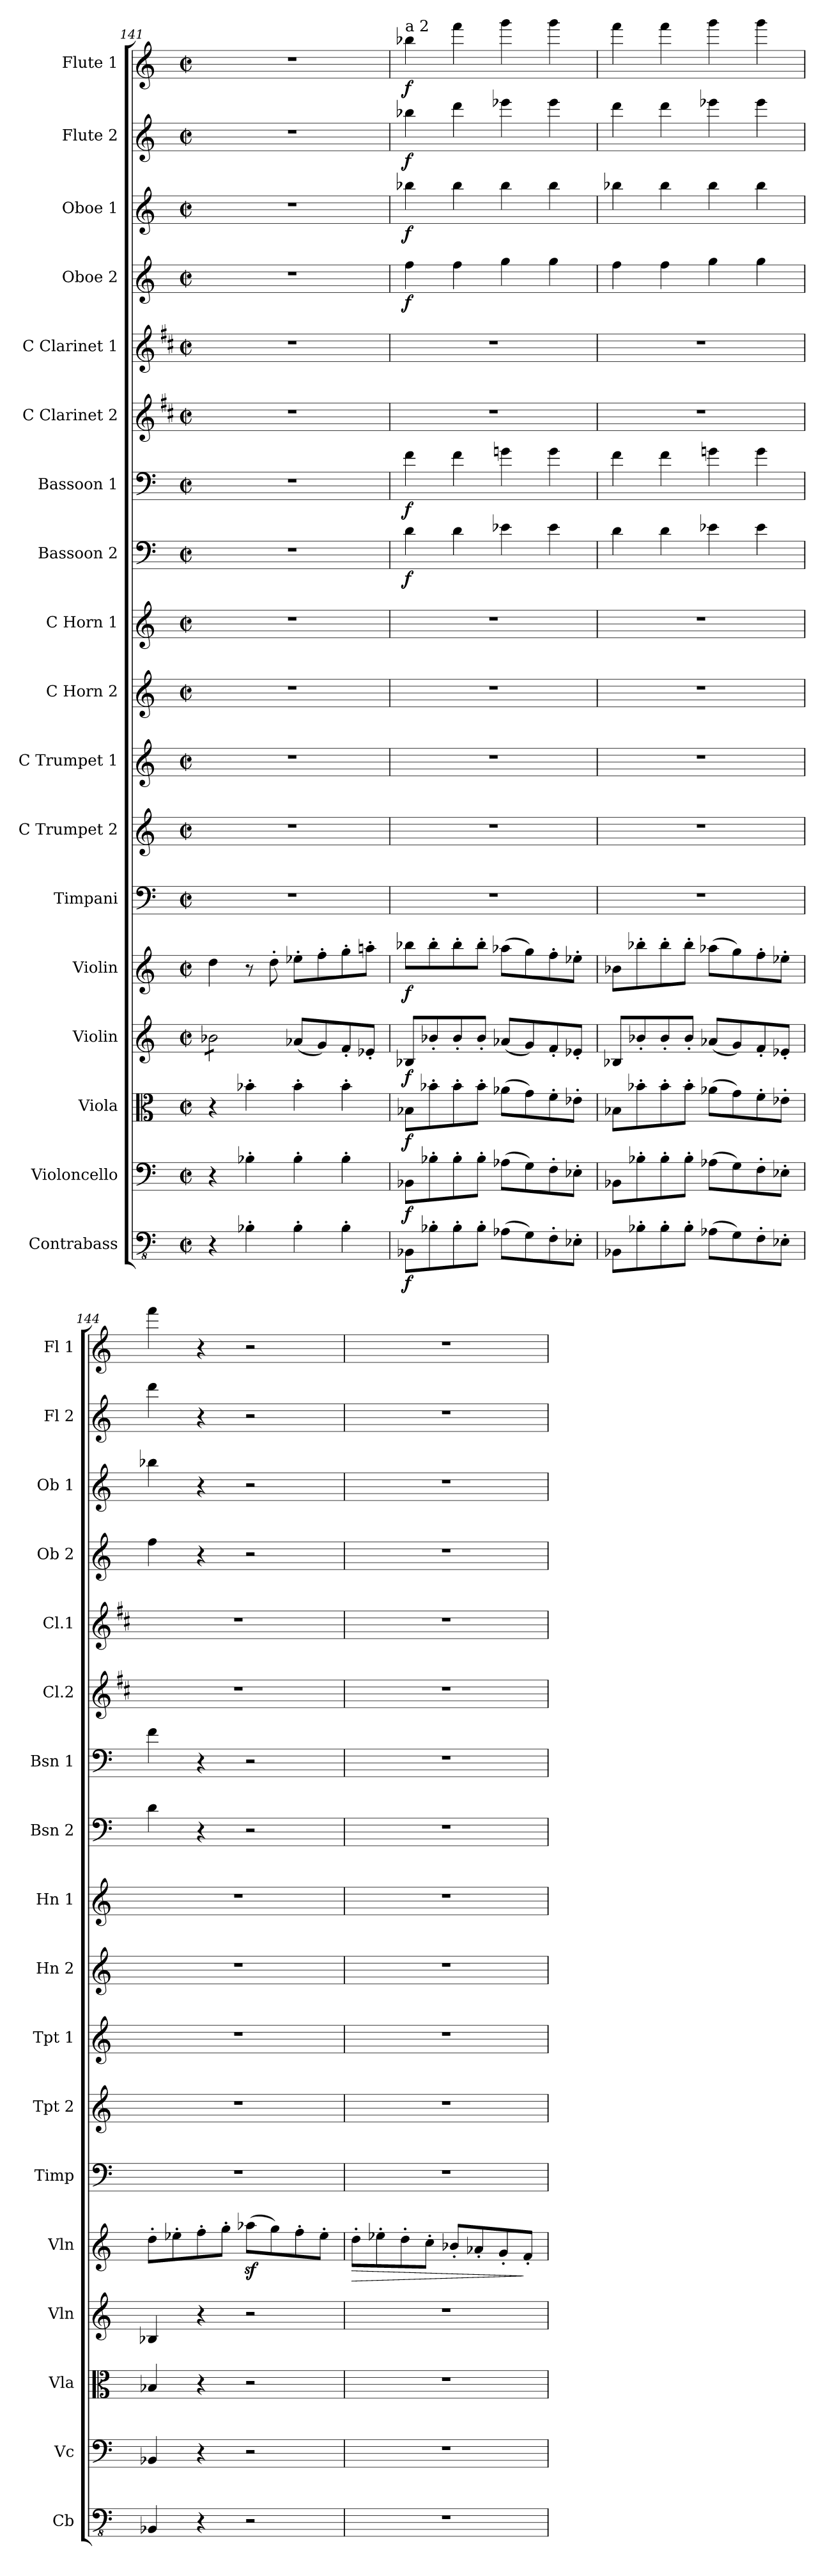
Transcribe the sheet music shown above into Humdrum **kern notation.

**kern	**dynam	**kern	**dynam	**kern	**dynam	**kern	**dynam	**kern	**dynam	**kern	**kern	**kern	**kern	**kern	**kern	**dynam	**kern	**dynam	**kern	**kern	**kern	**dynam	**kern	**dynam	**kern	**dynam	**kern	**dynam
*part18	*part18	*part17	*part17	*part16	*part16	*part15	*part15	*part14	*part14	*part13	*part12	*part11	*part10	*part9	*part8	*part8	*part7	*part7	*part6	*part5	*part4	*part4	*part3	*part3	*part2	*part2	*part1	*part1
*staff18	*staff18	*staff17	*staff17	*staff16	*staff16	*staff15	*staff15	*staff14	*staff14	*staff13	*staff12	*staff11	*staff10	*staff9	*staff8	*staff8	*staff7	*staff7	*staff6	*staff5	*staff4	*staff4	*staff3	*staff3	*staff2	*staff2	*staff1	*staff1
*I"Contrabass	*	*I"Violoncello	*	*I"Viola	*	*I"Violin	*	*I"Violin	*	*I"Timpani	*I"C Trumpet 2	*I"C Trumpet 1	*I"C Horn 2	*I"C Horn 1	*I"Bassoon 2	*	*I"Bassoon 1	*	*I"C Clarinet 2	*I"C Clarinet 1	*I"Oboe 2	*	*I"Oboe 1	*	*I"Flute 2	*	*I"Flute 1	*
*I'Cb	*	*I'Vc	*	*I'Vla	*	*I'Vln	*	*I'Vln	*	*I'Timp	*I'Tpt 2	*I'Tpt 1	*I'Hn 2	*I'Hn 1	*I'Bsn 2	*	*I'Bsn 1	*	*I'Cl.2	*I'Cl.1	*I'Ob 2	*	*I'Ob 1	*	*I'Fl 2	*	*I'Fl 1	*
*clefFv4	*	*clefF4	*	*clefC3	*	*clefG2	*	*clefG2	*	*clefF4	*clefG2	*clefG2	*clefG2	*clefG2	*clefF4	*	*clefF4	*	*clefG2	*clefG2	*clefG2	*	*clefG2	*	*clefG2	*	*clefG2	*
*	*	*	*	*	*	*	*	*	*	*	*	*	*ITrd7c12	*ITrd7c12	*	*	*	*	*ITrd1c2	*ITrd1c2	*	*	*	*	*	*	*	*
*k[]	*	*k[]	*	*k[]	*	*k[]	*	*k[]	*	*k[]	*k[]	*k[]	*k[]	*k[]	*k[]	*	*k[]	*	*k[]	*k[]	*k[]	*	*k[]	*	*k[]	*	*k[]	*
*M2/2	*	*M2/2	*	*M2/2	*	*M2/2	*	*M2/2	*	*M2/2	*M2/2	*M2/2	*M2/2	*M2/2	*M2/2	*	*M2/2	*	*M2/2	*M2/2	*M2/2	*	*M2/2	*	*M2/2	*	*M2/2	*
*met(c|)	*	*met(c|)	*	*met(c|)	*	*met(c|)	*	*met(c|)	*	*met(c|)	*met(c|)	*met(c|)	*met(c|)	*met(c|)	*met(c|)	*	*met(c|)	*	*met(c|)	*met(c|)	*met(c|)	*	*met(c|)	*	*met(c|)	*	*met(c|)	*
=141	=141	=141	=141	=141	=141	=141	=141	=141	=141	=141	=141	=141	=141	=141	=141	=141	=141	=141	=141	=141	=141	=141	=141	=141	=141	=141	=141	=141
*	*	*	*	*	*	*tremolo	*	*	*	*	*	*	*	*	*	*	*	*	*	*	*	*	*	*	*	*	*	*
4r	.	4r	.	4r	.	8b-X\L	.	4dd\	.	1r	1r	1r	1r	1r	1r	.	1r	.	1r	1r	1r	.	1r	.	1r	.	1r	.
.	.	.	.	.	.	8b-X\	.	.	.	.	.	.	.	.	.	.	.	.	.	.	.	.	.	.	.	.	.	.
4BB-X'\	.	4B-X'\	.	4b-X'\	.	8b-X\	.	8r	.	.	.	.	.	.	.	.	.	.	.	.	.	.	.	.	.	.	.	.
.	.	.	.	.	.	8b-X\J	.	8dd'\	.	.	.	.	.	.	.	.	.	.	.	.	.	.	.	.	.	.	.	.
*	*	*	*	*	*	*Xtremolo	*	*	*	*	*	*	*	*	*	*	*	*	*	*	*	*	*	*	*	*	*	*
4BB-'\	.	4B-'\	.	4b-'\	.	(<8a-X/L	.	8ee-X'\L	.	.	.	.	.	.	.	.	.	.	.	.	.	.	.	.	.	.	.	.
.	.	.	.	.	.	8g/)	.	8ff'\	.	.	.	.	.	.	.	.	.	.	.	.	.	.	.	.	.	.	.	.
4BB-'\	.	4B-'\	.	4b-'\	.	8f'/	.	8gg'\	.	.	.	.	.	.	.	.	.	.	.	.	.	.	.	.	.	.	.	.
.	.	.	.	.	.	8e-X'/J	.	8aan'\J	.	.	.	.	.	.	.	.	.	.	.	.	.	.	.	.	.	.	.	.
=142	=142	=142	=142	=142	=142	=142	=142	=142	=142	=142	=142	=142	=142	=142	=142	=142	=142	=142	=142	=142	=142	=142	=142	=142	=142	=142	=142	=142
!	!	!	!	!	!	!	!	!	!	!	!	!	!	!	!	!	!	!	!	!	!	!	!	!	!	!	!LO:TX:a:t=a 2	!
!	!LO:DY:b	!	!LO:DY:b	!	!LO:DY:b	!	!LO:DY:b	!	!LO:DY:b	!	!	!	!	!	!	!LO:DY:b	!	!LO:DY:b	!	!	!	!LO:DY:b	!	!LO:DY:b	!	!LO:DY:b	!	!LO:DY:b
8BBB-X\L	f	8BB-X\L	f	8B-X\L	f	8B-X/L	f	8bb-X\L	f	1r	1r	1r	1r	1r	4d\	f	4f\	f	1r	1r	4ff\	f	4bb-X\	f	4bb-X\	f	4bb-X\	f
8BB-X'\	.	8B-X'\	.	8b-X'\	.	8b-X'/	.	8bb-'\	.	.	.	.	.	.	.	.	.	.	.	.	.	.	.	.	.	.	.	.
8BB-'\	.	8B-'\	.	8b-'\	.	8b-'/	.	8bb-'\	.	.	.	.	.	.	4d\	.	4f\	.	.	.	4ff\	.	4bb-\	.	4ddd\	.	4fff\	.
8BB-'\J	.	8B-'\J	.	8b-'\J	.	8b-'/J	.	8bb-'\J	.	.	.	.	.	.	.	.	.	.	.	.	.	.	.	.	.	.	.	.
(>8AA-X\L	.	(>8A-X\L	.	(>8a-X\L	.	(<8a-X/L	.	(>8aa-X\L	.	.	.	.	.	.	4e-X\	.	4gn\	.	.	.	4gg\	.	4bb-\	.	4eee-X\	.	4ggg\	.
8GG\)	.	8G\)	.	8g\)	.	8g/)	.	8gg\)	.	.	.	.	.	.	.	.	.	.	.	.	.	.	.	.	.	.	.	.
8FF'\	.	8F'\	.	8f'\	.	8f'/	.	8ff'\	.	.	.	.	.	.	4e-\	.	4g\	.	.	.	4gg\	.	4bb-\	.	4eee-\	.	4ggg\	.
8EE-X'\J	.	8E-X'\J	.	8e-X'\J	.	8e-X'/J	.	8ee-X'\J	.	.	.	.	.	.	.	.	.	.	.	.	.	.	.	.	.	.	.	.
=143	=143	=143	=143	=143	=143	=143	=143	=143	=143	=143	=143	=143	=143	=143	=143	=143	=143	=143	=143	=143	=143	=143	=143	=143	=143	=143	=143	=143
8BBB-X\L	.	8BB-X\L	.	8B-X\L	.	8B-X/L	.	8b-X\L	.	1r	1r	1r	1r	1r	4d\	.	4f\	.	1r	1r	4ff\	.	4bb-X\	.	4ddd\	.	4fff\	.
8BB-X'\	.	8B-X'\	.	8b-X'\	.	8b-X'/	.	8bb-X'\	.	.	.	.	.	.	.	.	.	.	.	.	.	.	.	.	.	.	.	.
8BB-'\	.	8B-'\	.	8b-'\	.	8b-'/	.	8bb-'\	.	.	.	.	.	.	4d\	.	4f\	.	.	.	4ff\	.	4bb-\	.	4ddd\	.	4fff\	.
8BB-'\J	.	8B-'\J	.	8b-'\J	.	8b-'/J	.	8bb-'\J	.	.	.	.	.	.	.	.	.	.	.	.	.	.	.	.	.	.	.	.
(>8AA-X\L	.	(>8A-X\L	.	(>8a-X\L	.	(<8a-X/L	.	(>8aa-X\L	.	.	.	.	.	.	4e-X\	.	4gn\	.	.	.	4gg\	.	4bb-\	.	4eee-X\	.	4ggg\	.
8GG\)	.	8G\)	.	8g\)	.	8g/)	.	8gg\)	.	.	.	.	.	.	.	.	.	.	.	.	.	.	.	.	.	.	.	.
8FF'\	.	8F'\	.	8f'\	.	8f'/	.	8ff'\	.	.	.	.	.	.	4e-\	.	4g\	.	.	.	4gg\	.	4bb-\	.	4eee-\	.	4ggg\	.
8EE-X'\J	.	8E-X'\J	.	8e-X'\J	.	8e-X'/J	.	8ee-X'\J	.	.	.	.	.	.	.	.	.	.	.	.	.	.	.	.	.	.	.	.
!!LO:PB:g=z
=144	=144	=144	=144	=144	=144	=144	=144	=144	=144	=144	=144	=144	=144	=144	=144	=144	=144	=144	=144	=144	=144	=144	=144	=144	=144	=144	=144	=144
4BBB-X/	.	4BB-X/	.	4B-X/	.	4B-X/	.	8dd'\L	.	1r	1r	1r	1r	1r	4d\	.	4f\	.	1r	1r	4ff\	.	4bb-X\	.	4ddd\	.	4fff\	.
.	.	.	.	.	.	.	.	8ee-X'\	.	.	.	.	.	.	.	.	.	.	.	.	.	.	.	.	.	.	.	.
4r	.	4r	.	4r	.	4r	.	8ff'\	.	.	.	.	.	.	4r	.	4r	.	.	.	4r	.	4r	.	4r	.	4r	.
.	.	.	.	.	.	.	.	8gg'\J	.	.	.	.	.	.	.	.	.	.	.	.	.	.	.	.	.	.	.	.
2r	.	2r	.	2r	.	2r	.	(>8aa-Xz<\L	.	.	.	.	.	.	2r	.	2r	.	.	.	2r	.	2r	.	2r	.	2r	.
.	.	.	.	.	.	.	.	8gg\)	.	.	.	.	.	.	.	.	.	.	.	.	.	.	.	.	.	.	.	.
.	.	.	.	.	.	.	.	8ff'\	.	.	.	.	.	.	.	.	.	.	.	.	.	.	.	.	.	.	.	.
.	.	.	.	.	.	.	.	8ee-'\J	.	.	.	.	.	.	.	.	.	.	.	.	.	.	.	.	.	.	.	.
=145	=145	=145	=145	=145	=145	=145	=145	=145	=145	=145	=145	=145	=145	=145	=145	=145	=145	=145	=145	=145	=145	=145	=145	=145	=145	=145	=145	=145
!	!	!	!	!	!	!	!	!	!LO:HP:b	!	!	!	!	!	!	!	!	!	!	!	!	!	!	!	!	!	!	!
1r	.	1r	.	1r	.	1r	.	8dd'\L	>	1r	1r	1r	1r	1r	1r	.	1r	.	1r	1r	1r	.	1r	.	1r	.	1r	.
.	.	.	.	.	.	.	.	8ee-X'\	.	.	.	.	.	.	.	.	.	.	.	.	.	.	.	.	.	.	.	.
.	.	.	.	.	.	.	.	8dd'\	.	.	.	.	.	.	.	.	.	.	.	.	.	.	.	.	.	.	.	.
.	.	.	.	.	.	.	.	8cc'\J	.	.	.	.	.	.	.	.	.	.	.	.	.	.	.	.	.	.	.	.
.	.	.	.	.	.	.	.	8b-X'/L	.	.	.	.	.	.	.	.	.	.	.	.	.	.	.	.	.	.	.	.
.	.	.	.	.	.	.	.	8a-X'/	.	.	.	.	.	.	.	.	.	.	.	.	.	.	.	.	.	.	.	.
.	.	.	.	.	.	.	.	8g'/	.	.	.	.	.	.	.	.	.	.	.	.	.	.	.	.	.	.	.	.
.	.	.	.	.	.	.	.	8f'/J	]	.	.	.	.	.	.	.	.	.	.	.	.	.	.	.	.	.	.	.
=	=	=	=	=	=	=	=	=	=	=	=	=	=	=	=	=	=	=	=	=	=	=	=	=	=	=	=	=
*-	*-	*-	*-	*-	*-	*-	*-	*-	*-	*-	*-	*-	*-	*-	*-	*-	*-	*-	*-	*-	*-	*-	*-	*-	*-	*-	*-	*-
